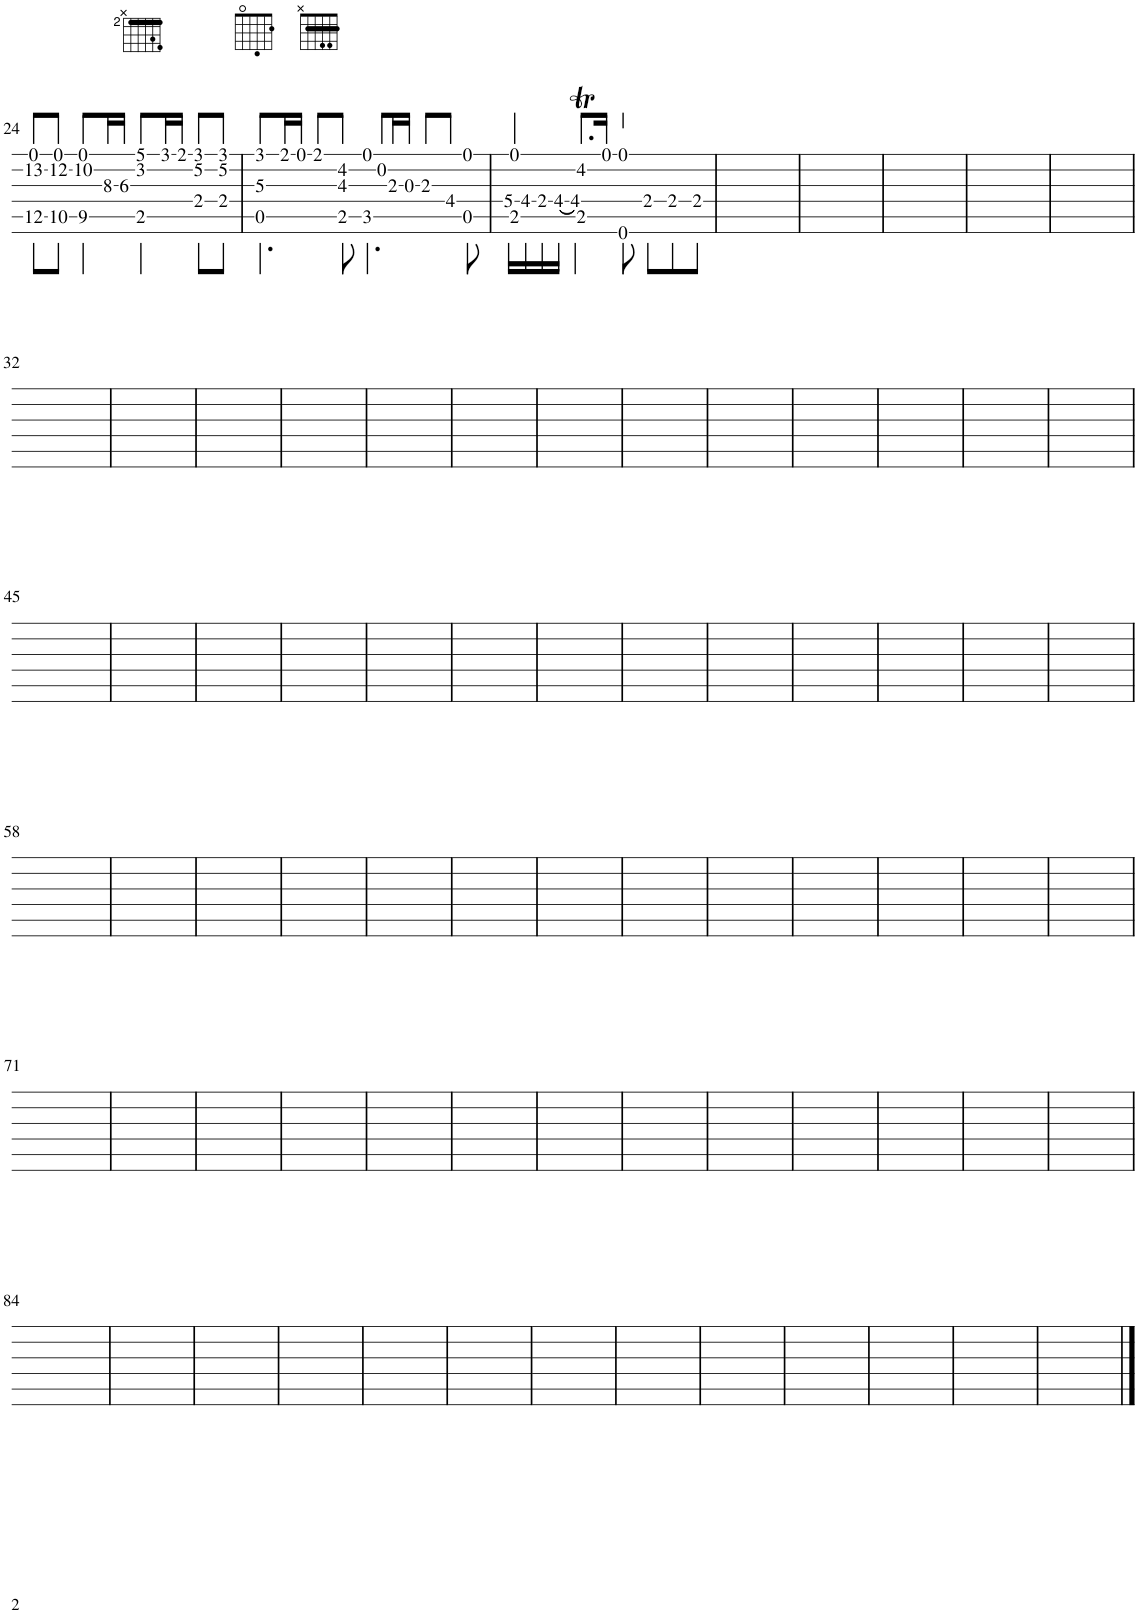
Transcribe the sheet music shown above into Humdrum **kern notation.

**kern
*part1
*staff1
*I"Guitar
*I'Guit.
!!LO:PB:g=z
*
*k[]
*M4/4
*met(c)
=24
*^
8e/L	8A\ 8cc\L
8e/J	8G\ 8b\J
8e/L	4F#\ 4a\
16e-/L	.
16c#/JJ	.
8a/L	4BB\ 4d\
16g/L	.
16f#/JJ	.
8g/L	8E\ 8e\L
8g/J	8E\ 8e\J
=25	=25
8g/L	4.AA\ 4.c\
16f#/L	.
16e/JJ	.
8f#/L	.
8e-/J	8BB\ 8B\
8B/L	4.C\ 4.e\
16A/L	.
16G/JJ	.
8A/L	.
8F#/J	8AA\ 8e\
=26	=26
4BB/ 4e/	16G\LL
.	16F#\
.	16E\
.	[16F#\JJ
8.BB/T 8.e-/TL	4F#\]
16e/Jk	.
2e/	8EE\
.	8E\L
.	8E\
.	8E\J
*v	*v
=27
1r
=28
1r
=29
1r
=30
1r
=31
1r
!!LO:LB:g=z
=32
1r
=33
1r
=34
1r
=35
1r
=36
1r
=37
1r
=38
1r
=39
1r
=40
1r
=41
1r
=42
1r
=43
1r
=44
1r
!!LO:LB:g=z
=45
1r
=46
1r
=47
1r
=48
1r
=49
1r
=50
1r
=51
1r
=52
1r
=53
1r
=54
1r
=55
1r
=56
1r
=57
1r
!!LO:LB:g=z
=58
1r
=59
1r
=60
1r
=61
1r
=62
1r
=63
1r
=64
1r
=65
1r
=66
1r
=67
1r
=68
1r
=69
1r
=70
1r
!!LO:LB:g=z
=71
1r
=72
1r
=73
1r
=74
1r
=75
1r
=76
1r
=77
1r
=78
1r
=79
1r
=80
1r
=81
1r
=82
1r
=83
1r
!!LO:LB:g=z
=84
1r
=85
1r
=86
1r
=87
1r
=88
1r
=89
1r
=90
1r
=91
1r
=92
1r
=93
1r
=94
1r
=95
1r
=96
1r
==
*-
